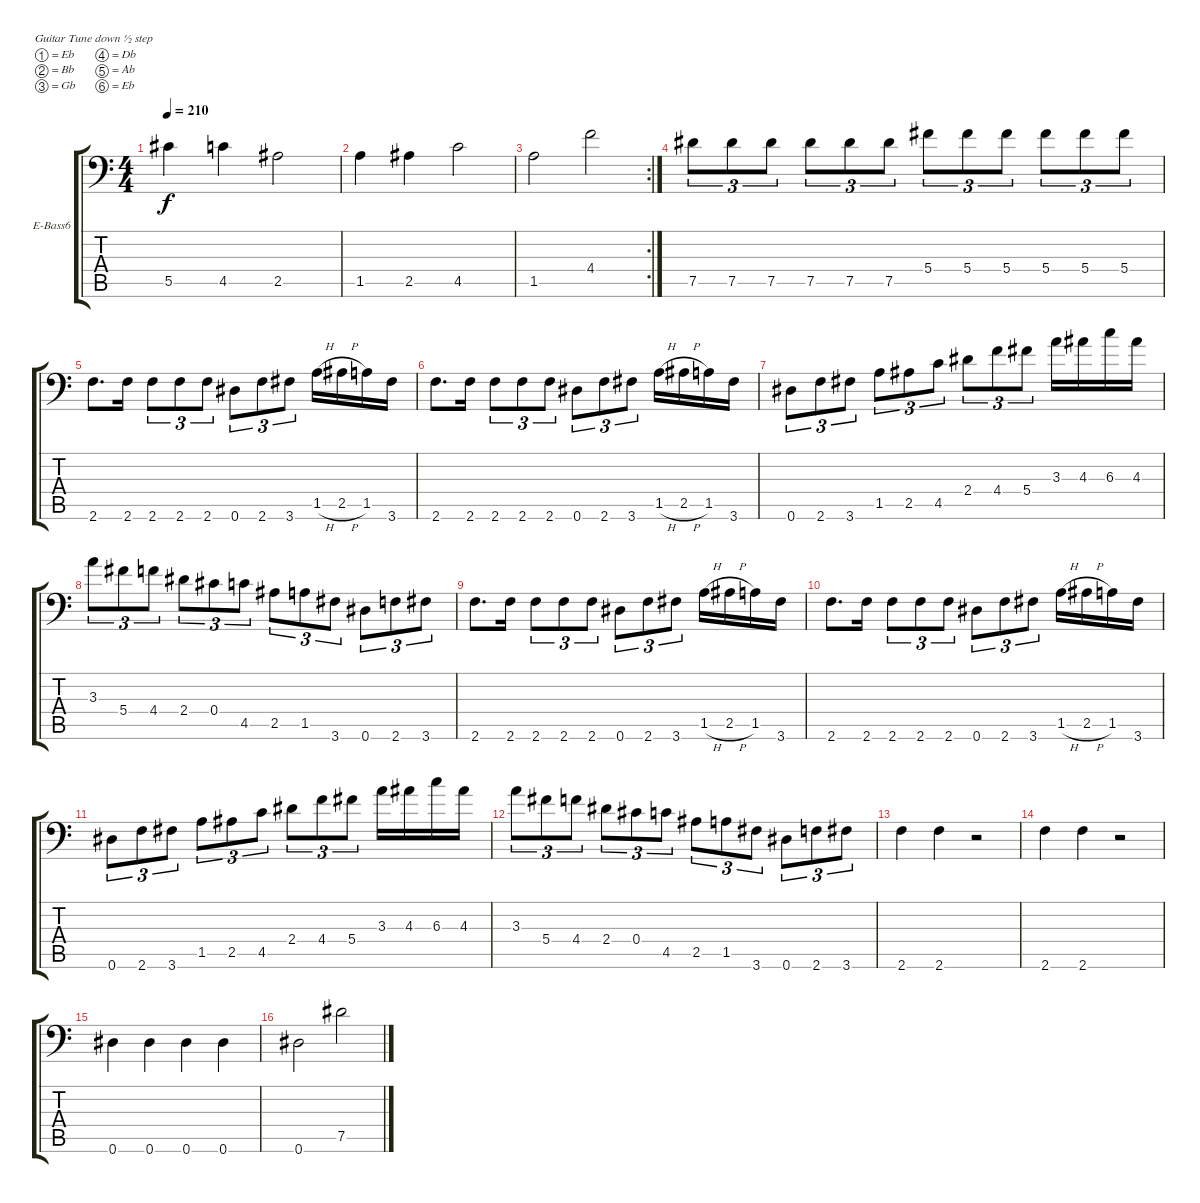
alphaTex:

\bracketExtendMode groupsimilarinstruments
\firstSystemTrackNameOrientation horizontal
\otherSystemsTrackNameOrientation horizontal
\track ("Bajo" "E-Bass6") {instrument slapbass1}
\staff {score tabs}
\tuning (Eb4 Bb3 Gb3 Db3 Ab2 Eb2)
\ts (4 4)
\tempo 210
\clef f4
\ks c
5.5.4{dy f} 4.5.4 2.5.2 |
1.5.4 2.5.4 4.5.2 |
\rc 2
1.5.2 4.4.2 |
7.5.8{tu (3 2)} 7.5.8{tu (3 2)} 7.5.8{tu (3 2)} 7.5.8{tu (3 2)} 7.5.8{tu (3 2)} 7.5.8{tu (3 2)} 5.4.8{tu (3 2)} 5.4.8{tu (3 2)} 5.4.8{tu (3 2)} 5.4.8{tu (3 2)} 5.4.8{tu (3 2)} 5.4.8{tu (3 2)} |
2.6.8{d} 2.6.16 2.6.8{tu (3 2)} 2.6.8{tu (3 2)} 2.6.8{tu (3 2)} 0.6.8{tu (3 2)} 2.6.8{tu (3 2)} 3.6.8{tu (3 2)} 1.5{h}.16 2.5{h}.16 1.5.16 3.6.16 |
2.6.8{d} 2.6.16 2.6.8{tu (3 2)} 2.6.8{tu (3 2)} 2.6.8{tu (3 2)} 0.6.8{tu (3 2)} 2.6.8{tu (3 2)} 3.6.8{tu (3 2)} 1.5{h}.16 2.5{h}.16 1.5.16 3.6.16 |
0.6.8{tu (3 2)} 2.6.8{tu (3 2)} 3.6.8{tu (3 2)} 1.5.8{tu (3 2)} 2.5.8{tu (3 2)} 4.5.8{tu (3 2)} 2.4.8{tu (3 2)} 4.4.8{tu (3 2)} 5.4.8{tu (3 2)} 3.3.16 4.3.16 6.3.16 4.3.16 |
3.3.8{tu (3 2)} 5.4.8{tu (3 2)} 4.4.8{tu (3 2)} 2.4.8{tu (3 2)} 0.4.8{tu (3 2)} 4.5.8{tu (3 2)} 2.5.8{tu (3 2)} 1.5.8{tu (3 2)} 3.6.8{tu (3 2)} 0.6.8{tu (3 2)} 2.6.8{tu (3 2)} 3.6.8{tu (3 2)} |
2.6.8{d} 2.6.16 2.6.8{tu (3 2)} 2.6.8{tu (3 2)} 2.6.8{tu (3 2)} 0.6.8{tu (3 2)} 2.6.8{tu (3 2)} 3.6.8{tu (3 2)} 1.5{h}.16 2.5{h}.16 1.5.16 3.6.16 |
2.6.8{d} 2.6.16 2.6.8{tu (3 2)} 2.6.8{tu (3 2)} 2.6.8{tu (3 2)} 0.6.8{tu (3 2)} 2.6.8{tu (3 2)} 3.6.8{tu (3 2)} 1.5{h}.16 2.5{h}.16 1.5.16 3.6.16 |
0.6.8{tu (3 2)} 2.6.8{tu (3 2)} 3.6.8{tu (3 2)} 1.5.8{tu (3 2)} 2.5.8{tu (3 2)} 4.5.8{tu (3 2)} 2.4.8{tu (3 2)} 4.4.8{tu (3 2)} 5.4.8{tu (3 2)} 3.3.16 4.3.16 6.3.16 4.3.16 |
3.3.8{tu (3 2)} 5.4.8{tu (3 2)} 4.4.8{tu (3 2)} 2.4.8{tu (3 2)} 0.4.8{tu (3 2)} 4.5.8{tu (3 2)} 2.5.8{tu (3 2)} 1.5.8{tu (3 2)} 3.6.8{tu (3 2)} 0.6.8{tu (3 2)} 2.6.8{tu (3 2)} 3.6.8{tu (3 2)} |
2.6.4 2.6.4 r.2 |
2.6.4 2.6.4 r.2 |
0.6.4 0.6.4 0.6.4 0.6.4 |
0.6.2 7.5.2
